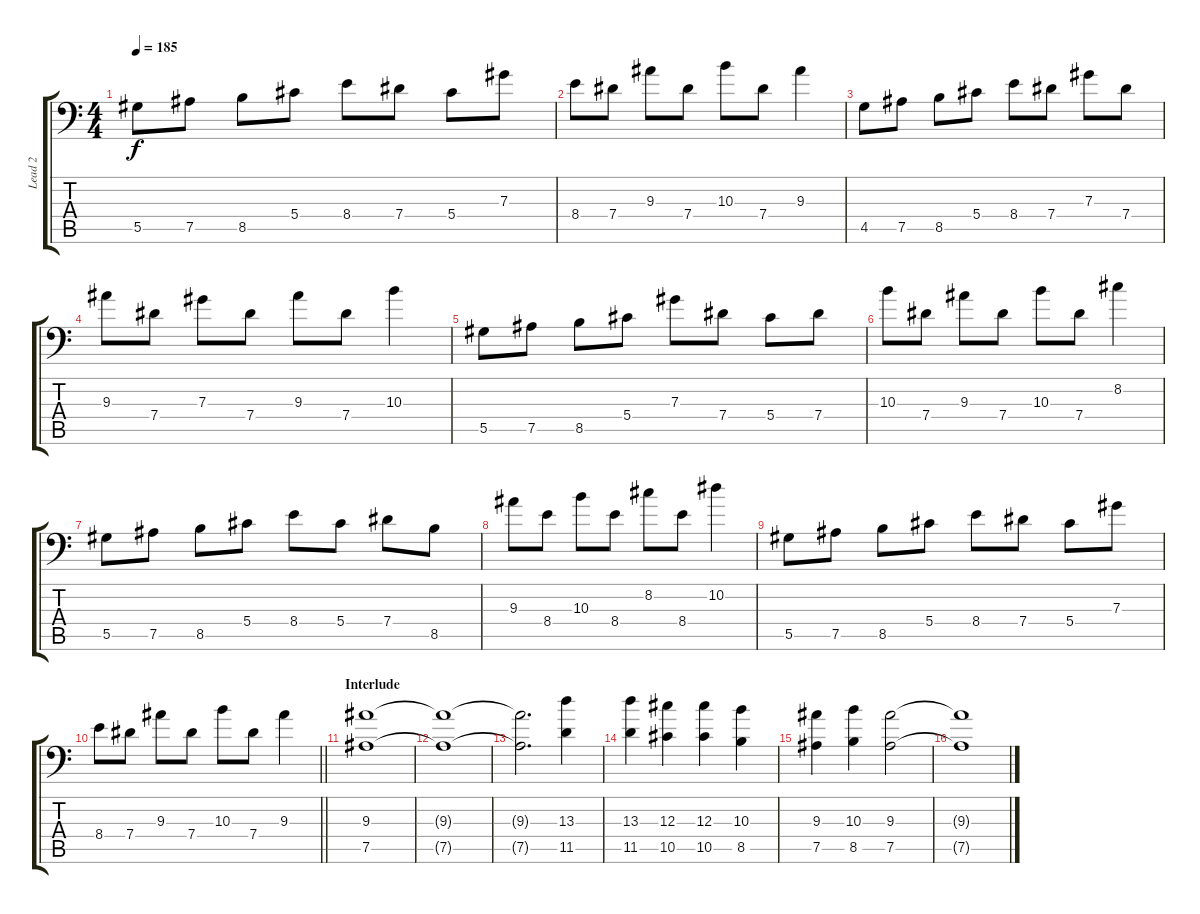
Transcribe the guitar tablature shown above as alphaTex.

\track ("Lead 2" "Lead 2") {instrument overdrivenguitar}
\staff {score tabs}
\tuning (Bb3 F3 Db3 Ab2 Eb2 Bb1) {hide}
\ts (4 4)
\tempo 185
\clef f4
\ks c
5.5.8{dy f} 7.5.8 8.5.8 5.4.8 8.4.8 7.4.8 5.4.8 7.3.8 |
8.4.8 7.4.8 9.3.8 7.4.8 10.3.8 7.4.8 9.3.4 |
4.5.8 7.5.8 8.5.8 5.4.8 8.4.8 7.4.8 7.3.8 7.4.8 |
9.3.8 7.4.8 7.3.8 7.4.8 9.3.8 7.4.8 10.3.4 |
5.5.8 7.5.8 8.5.8 5.4.8 7.3.8 7.4.8 5.4.8 7.4.8 |
10.3.8 7.4.8 9.3.8 7.4.8 10.3.8 7.4.8 8.2.4 |
5.5.8 7.5.8 8.5.8 5.4.8 8.4.8 5.4.8 7.4.8 8.5.8 |
9.3.8 8.4.8 10.3.8 8.4.8 8.2.8 8.4.8 10.2.4 |
5.5.8 7.5.8 8.5.8 5.4.8 8.4.8 7.4.8 5.4.8 7.3.8 |
\barLineRight lightlight
8.4.8 7.4.8 9.3.8 7.4.8 10.3.8 7.4.8 9.3.4 |
\section ("" "Interlude")
(9.3 7.5).1 |
(9.3{t} 7.5{t}).1 |
(9.3{t} 7.5{t}).2{d} (13.3 11.5).4 |
(13.3 11.5).4 (12.3 10.5).4 (12.3 10.5).4 (10.3 8.5).4 |
(9.3 7.5).4 (10.3 8.5).4 (9.3 7.5).2 |
(9.3{t} 7.5{t}).1
